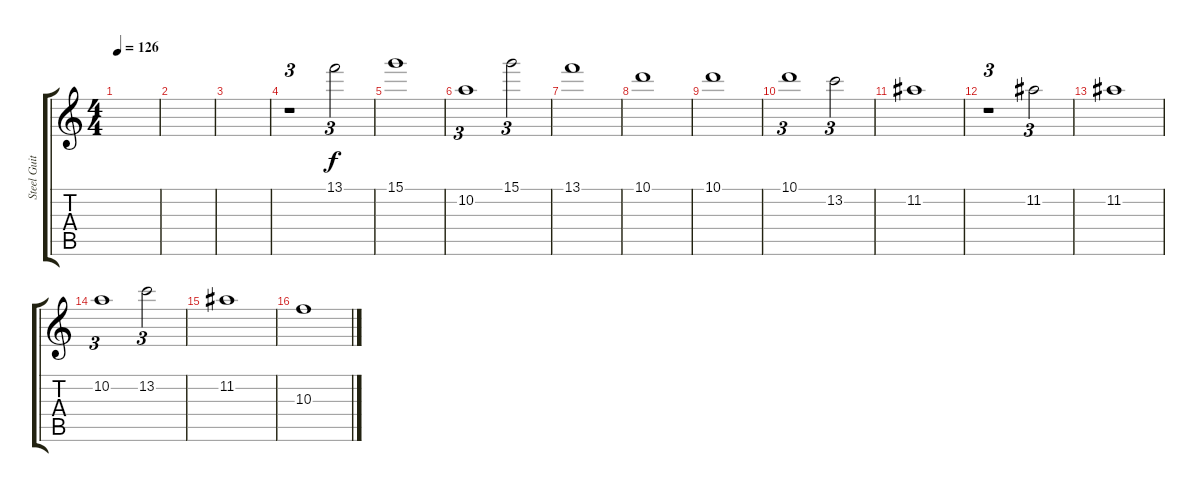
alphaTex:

\track ("Steel Guitar" "Steel Guit") {instrument electricguitarjazz}
\staff {score tabs}
\tuning (E4 B3 G3 D3 A2 E2) {hide}
\ts (4 4)
\tempo 126
\clef g2
\ks c
|
|
|
r.1{tu (3 2)} 13.1.2{tu (3 2)} |
15.1.1 |
10.2.1{tu (3 2)} 15.1.2{tu (3 2)} |
13.1.1 |
10.1.1 |
10.1.1 |
10.1.1{tu (3 2)} 13.2.2{tu (3 2)} |
11.2.1 |
r.1{tu (3 2)} 11.2.2{tu (3 2)} |
11.2.1 |
10.2.1{tu (3 2)} 13.2.2{tu (3 2)} |
11.2.1 |
10.3.1
